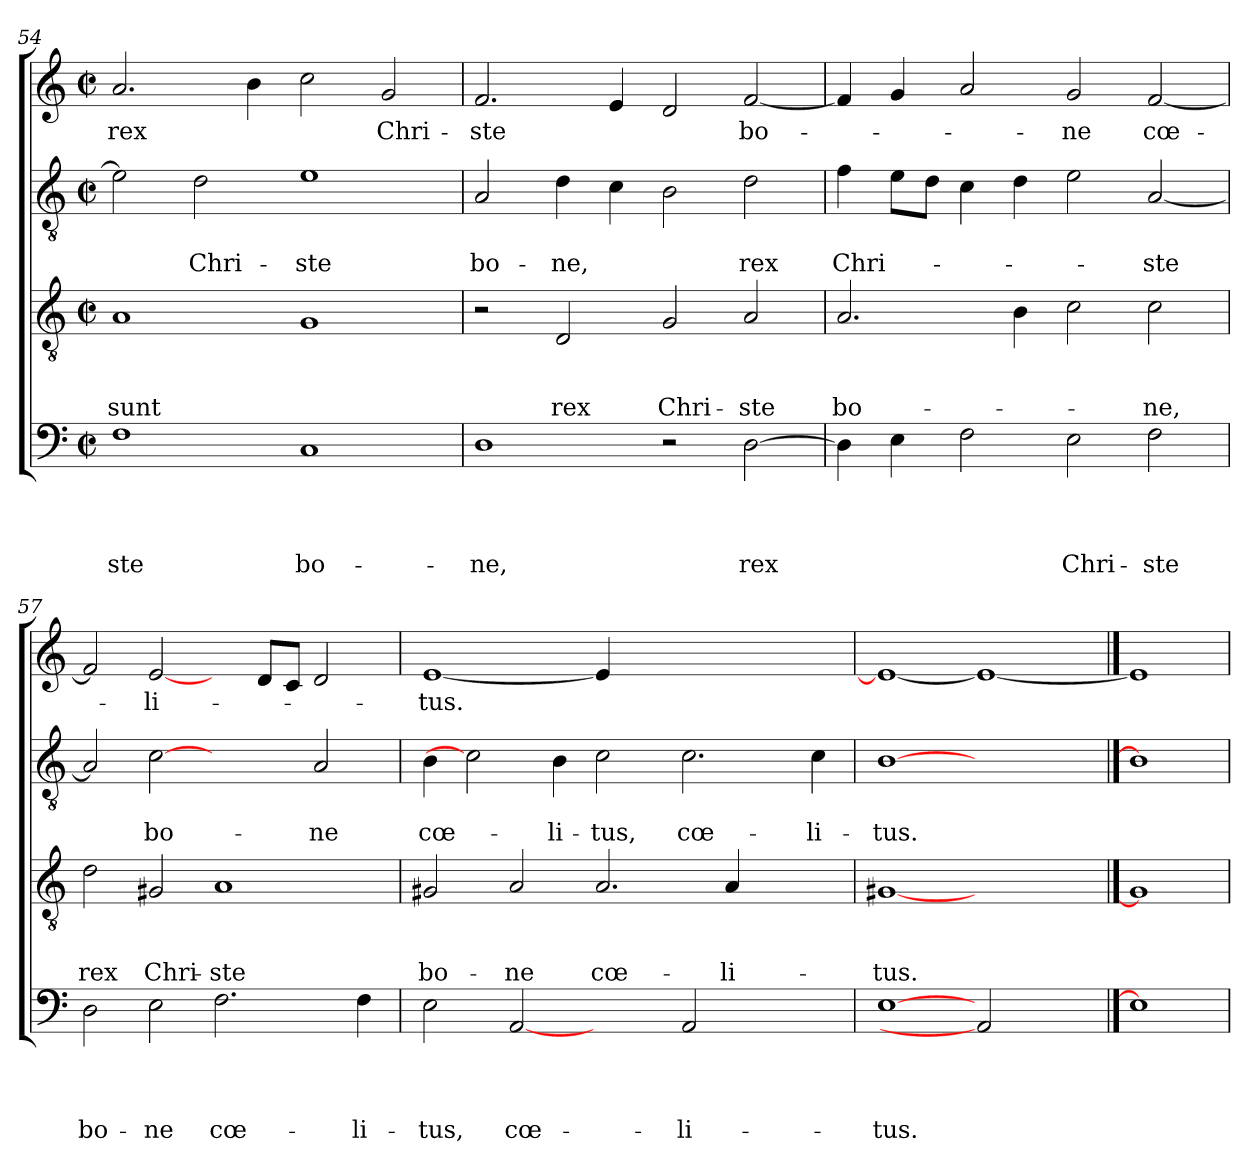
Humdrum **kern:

**kern	**text	**text	**text	**text	**kern	**text	**text	**text	**kern	**text	**text	**kern	**text
*part4	*part4	*part4	*part4	*part4	*part3	*part3	*part3	*part3	*part2	*part2	*part2	*part1	*part1
*staff4	*staff4	*staff4	*staff4	*staff4	*staff3	*staff3	*staff3	*staff3	*staff2	*staff2	*staff2	*staff1	*staff1
*clefF4	*	*	*	*	*clefGv2	*	*	*	*clefGv2	*	*	*clefG2	*
*k[]	*	*	*	*	*k[]	*	*	*	*k[]	*	*	*k[]	*
*C:	*	*	*	*	*C:	*	*	*	*C:	*	*	*C:	*
*M2/2	*	*	*	*	*M2/2	*	*	*	*M2/2	*	*	*M2/2	*
*met(c|)	*	*	*	*	*met(c|)	*	*	*	*met(c|)	*	*	*met(c|)	*
=54	=54	=54	=54	=54	=54	=54	=54	=54	=54	=54	=54	=54	=54
!	!	!	!	!LO:LY:b	!	!	!	!LO:LY:b	!	!	!	!	!LO:LY:b
1F	.	.	.	-ste	1A	.	.	sunt	2e\]	.	.	2.a/	rex
!	!	!	!	!	!	!	!	!	!	!	!LO:LY:b	!	!
.	.	.	.	.	.	.	.	.	2d\	.	Chri-	.	.
.	.	.	.	.	.	.	.	.	.	.	.	4b\	.
!	!	!	!	!LO:LY:b	!	!	!	!	!	!	!LO:LY:b	!	!
1C	.	.	.	bo-	1G	.	.	.	1e	.	-ste	2cc\	.
!	!	!	!	!	!	!	!	!	!	!	!	!	!LO:LY:b
.	.	.	.	.	.	.	.	.	.	.	.	2g/	Chri-
=55	=55	=55	=55	=55	=55	=55	=55	=55	=55	=55	=55	=55	=55
!	!	!	!	!LO:LY:b	!	!	!	!	!	!	!LO:LY:b	!	!LO:LY:b
1D	.	.	.	-ne,	2r	.	.	.	2A/	.	bo-	2.f/	-ste
!	!	!	!	!	!	!	!	!LO:LY:b	!	!	!LO:LY:b	!	!
.	.	.	.	.	2D/	.	.	rex	4d\	.	-ne,	.	.
.	.	.	.	.	.	.	.	.	4c\	.	.	4e/	.
!	!	!	!	!	!	!	!	!LO:LY:b	!	!	!	!	!
2r	.	.	.	.	2G/	.	.	Chri-	2B\	.	.	2d/	.
!	!	!	!	!LO:LY:b	!	!	!	!LO:LY:b	!	!	!LO:LY:b	!	!LO:LY:b
[2D\	.	.	.	rex	2A/	.	.	-ste	2d\	.	rex	[2f/	bo-
!!LO:PB:g=z
=56	=56	=56	=56	=56	=56	=56	=56	=56	=56	=56	=56	=56	=56
*k[]	*	*	*	*	*k[]	*	*	*	*k[]	*	*	*k[]	*
*C:	*	*	*	*	*C:	*	*	*	*C:	*	*	*C:	*
!	!	!	!	!	!	!	!	!LO:LY:b	!	!	!LO:LY:b	!	!
4D\]	.	.	.	.	2.A/	.	.	bo-	4f\	.	Chri-	4f/]	.
4E\	.	.	.	.	.	.	.	.	8e\L	.	.	4g/	.
.	.	.	.	.	.	.	.	.	8d\J	.	.	.	.
2F\	.	.	.	.	.	.	.	.	4c\	.	.	2a/	.
.	.	.	.	.	4B\	.	.	.	4d\	.	.	.	.
!	!	!	!	!LO:LY:b	!	!	!	!	!	!	!	!	!LO:LY:b
2E\	.	.	.	Chri-	2c\	.	.	.	2e\	.	.	2g/	-ne
!	!	!	!	!LO:LY:b	!	!	!	!LO:LY:b	!	!	!LO:LY:b	!	!LO:LY:b
2F\	.	.	.	-ste	2c\	.	.	-ne,	[2A/	.	-ste	[2f/	cœ-
=57	=57	=57	=57	=57	=57	=57	=57	=57	=57	=57	=57	=57	=57
!	!	!	!	!LO:LY:b	!	!	!	!LO:LY:b	!	!	!	!	!
2D\	.	.	.	bo-	2d\	.	.	rex	2A/]	.	.	2f/]	.
!	!	!	!	!LO:LY:b	!	!	!	!LO:LY:b	!	!	!LO:LY:b	!	!LO:LY:b
2E\	.	.	.	-ne	2G#X/	.	.	Chri-	[2c	.	bo-	[2e/	-li-
!	!	!	!	!LO:LY:b	!	!	!	!LO:LY:b	!	!	!	!	!
2.F\	.	.	.	cœ-	1A	.	.	-ste	2ryy	.	.	4ryy	.
.	.	.	.	.	.	.	.	.	.	.	.	8d/L	.
.	.	.	.	.	.	.	.	.	.	.	.	8c/J	.
!	!	!	!	!	!	!	!	!	!	!	!LO:LY:b	!	!
.	.	.	.	.	.	.	.	.	2A/	.	-ne	2d/	.
!	!	!	!	!LO:LY:b	!	!	!	!	!	!	!	!	!
4F\	.	.	.	-li-	.	.	.	.	.	.	.	.	.
=58	=58	=58	=58	=58	=58	=58	=58	=58	=58	=58	=58	=58	=58
!	!	!	!	!LO:LY:b	!	!	!	!LO:LY:b	!	!	!LO:LY:b	!	!LO:LY:b
2E\	.	.	.	-tus,	2G#X/	.	.	bo-	4B\	.	cœ-	[1e	-tus.
.	.	.	.	.	.	.	.	.	2c]	.	.	.	.
!	!	!	!	!LO:LY:b	!	!	!	!LO:LY:b	!	!	!	!	!
[2AA	.	.	.	cœ-	2A/	.	.	-ne	.	.	.	.	.
!	!	!	!	!	!	!	!	!	!	!	!LO:LY:b	!	!
.	.	.	.	.	.	.	.	.	4B\	.	-li-	.	.
!	!	!	!	!	!	!	!	!LO:LY:b	!	!	!LO:LY:b	!	!
2ryy	.	.	.	.	2.A/	.	.	cœ-	2c\	.	-tus,	4e/]	.
.	.	.	.	.	.	.	.	.	.	.	.	1ryy	.
!	!	!	!	!LO:LY:b	!	!	!	!	!	!	!LO:LY:b	!	!
2AA/	.	.	.	-li-	.	.	.	.	2.c\	.	cœ-	.	.
!	!	!	!	!	!	!	!	!LO:LY:b	!	!	!	!	!
.	.	.	.	.	4A/	.	.	-li-	.	.	.	.	.
2ryy	.	.	.	.	2ryy	.	.	.	.	.	.	.	.
!	!	!	!	!	!	!	!	!	!	!	!LO:LY:b	!	!
.	.	.	.	.	.	.	.	.	4c\	.	-li-	4ryy	.
=59	=59	=59	=59	=59	=59	=59	=59	=59	=59	=59	=59	=59	=59
!	!	!	!	!LO:LY:b	!	!	!	!LO:LY:b	!	!	!LO:LY:b	!	!
[1E	.	.	.	-tus.	[1G#X	.	.	-tus.	[1B	.	-tus.	1e_	.
2AA]	.	.	.	.	1ryy	.	.	.	1ryy	.	.	1e_	.
2ryy	.	.	.	.	.	.	.	.	.	.	.	.	.
==60	==60	==60	==60	==60	==60	==60	==60	==60	==60	==60	==60	==60	==60
1E]	.	.	.	.	1G#]	.	.	.	1B]	.	.	1e]	.
=	=	=	=	=	=	=	=	=	=	=	=	=	=
*-	*-	*-	*-	*-	*-	*-	*-	*-	*-	*-	*-	*-	*-
